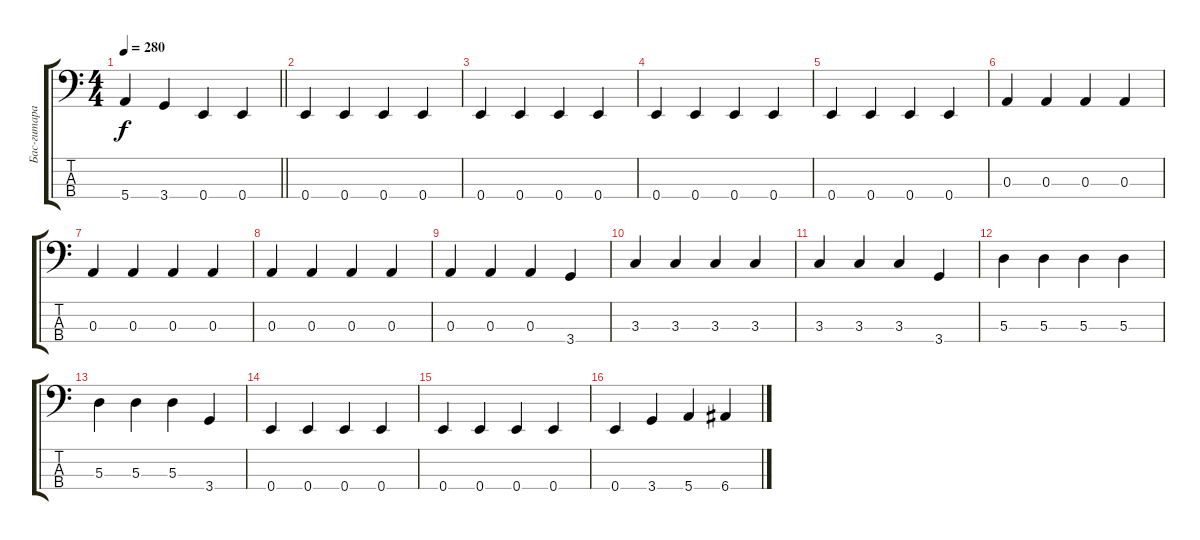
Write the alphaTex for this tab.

\track ("Бас-гитара" "Бас-гитара") {instrument electricbasspick}
\staff {score tabs}
\tuning (G2 D2 A1 E1) {hide}
\ts (4 4)
\tempo 280
\clef f4
\barLineRight lightlight
\ks c
5.4.4{dy f} 3.4.4 0.4.4 0.4.4 |
0.4.4 0.4.4 0.4.4 0.4.4 |
0.4.4 0.4.4 0.4.4 0.4.4 |
0.4.4 0.4.4 0.4.4 0.4.4 |
0.4.4 0.4.4 0.4.4 0.4.4 |
0.3.4 0.3.4 0.3.4 0.3.4 |
0.3.4 0.3.4 0.3.4 0.3.4 |
0.3.4 0.3.4 0.3.4 0.3.4 |
0.3.4 0.3.4 0.3.4 3.4.4 |
3.3.4 3.3.4 3.3.4 3.3.4 |
3.3.4 3.3.4 3.3.4 3.4.4 |
5.3.4 5.3.4 5.3.4 5.3.4 |
5.3.4 5.3.4 5.3.4 3.4.4 |
0.4.4 0.4.4 0.4.4 0.4.4 |
0.4.4 0.4.4 0.4.4 0.4.4 |
0.4.4 3.4.4 5.4.4 6.4.4
